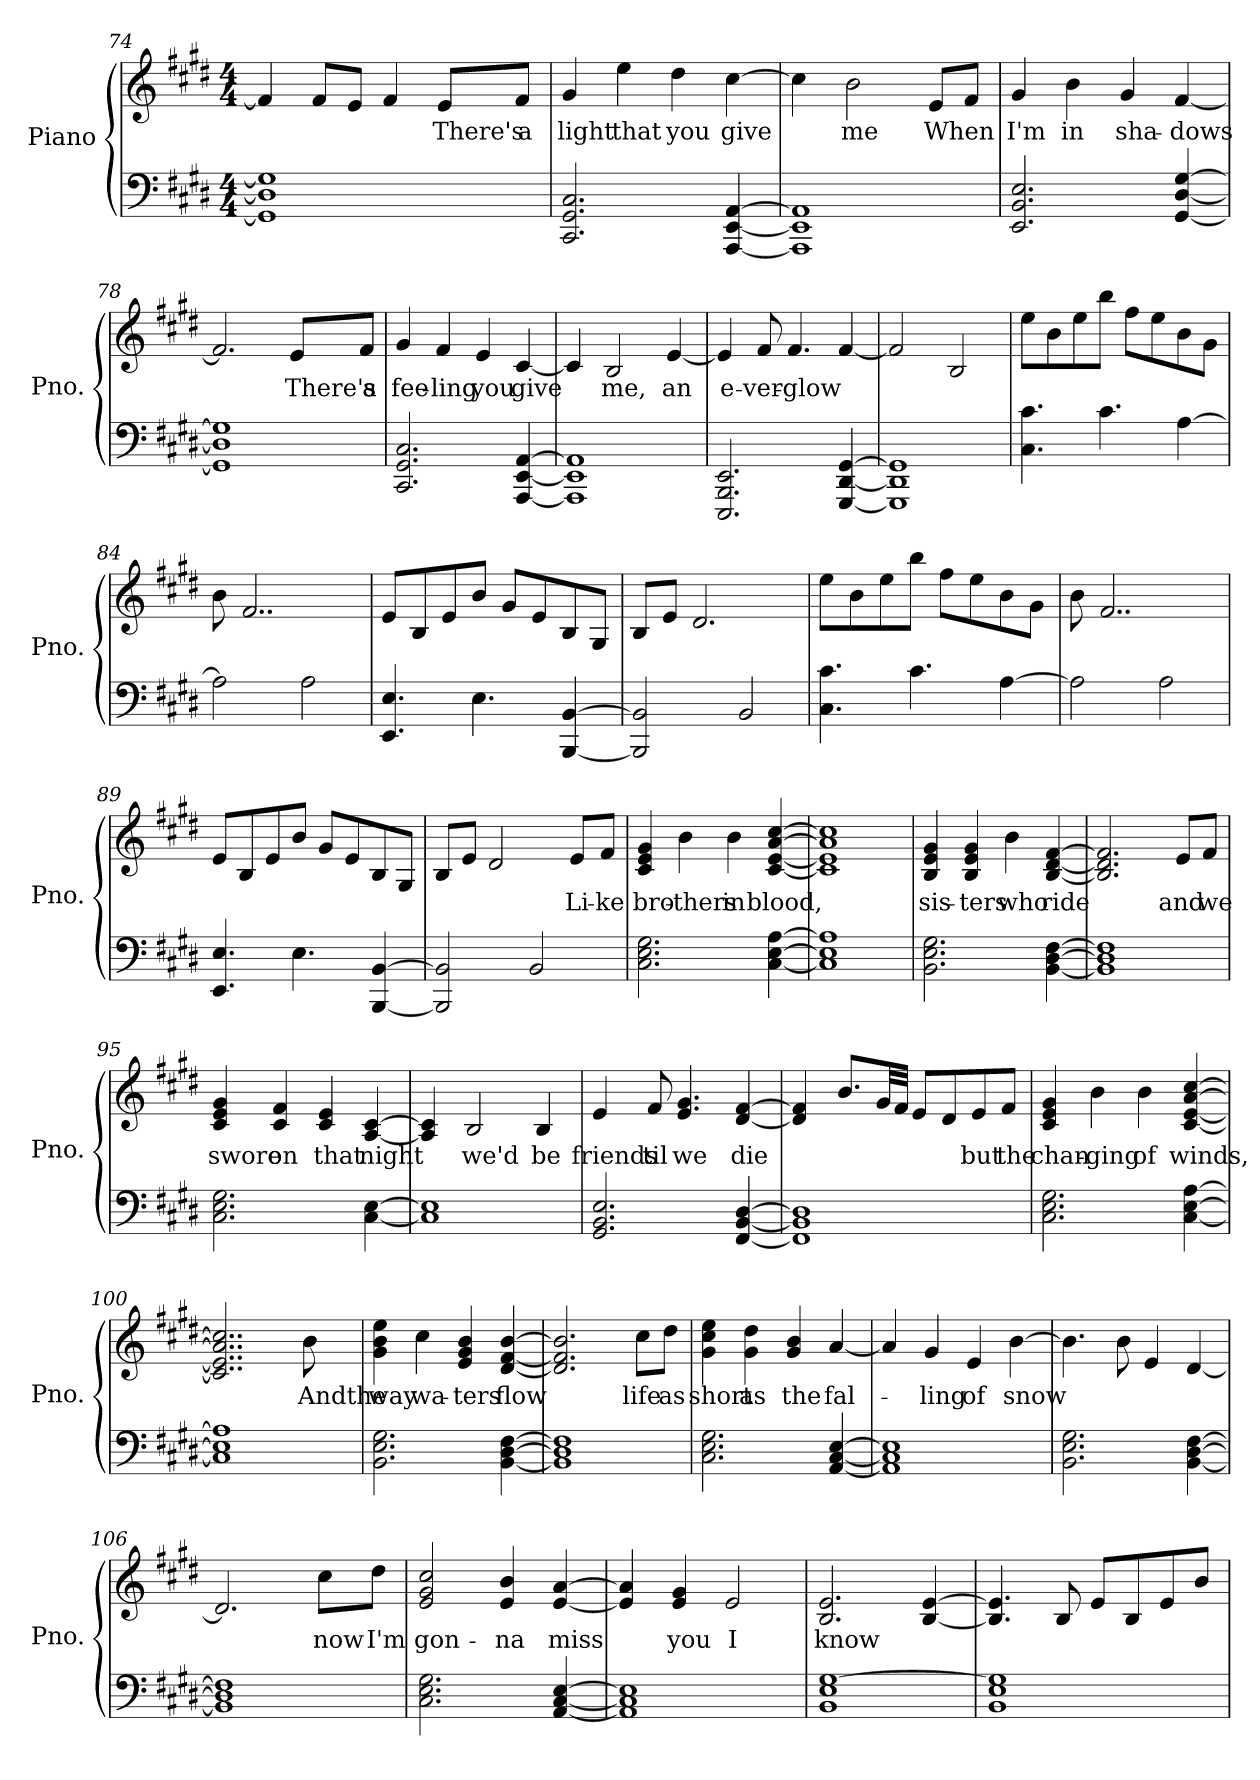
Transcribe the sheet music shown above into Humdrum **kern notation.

**kern	**kern	**text
*part1	*part1	*part1
*staff2	*staff1	*staff1
*I"Piano	*	*
*I'Pno.	*	*
*clefF4	*clefG2	*
*k[f#c#g#d#]	*k[f#c#g#d#]	*
*M4/4	*M4/4	*
=74	=74	=74
1GG#] 1D#] 1G#]	4f#/]	.
.	8f#/L	.
.	8e/J	.
.	4f#/	.
.	8e/L	There's
.	8f#/J	a
=75	=75	=75
2.CC#/ 2.GG#/ 2.C#/	4g#/	light
.	4ee\	that
.	4dd#\	you
[4AAA/ [4EE/ [4AA/	[4cc#\	give
=76	=76	=76
1AAA] 1EE] 1AA]	4cc#\]	.
.	2b\	me
.	8e/L	When
.	8f#/J	.
=77	=77	=77
2.EE/ 2.BB/ 2.E/	4g#/	I'm
.	4b\	in
.	4g#/	sha-
[4GG#/ [4D#/ [4G#/	[4f#/	-dows
=78	=78	=78
1GG#] 1D#] 1G#]	2.f#/]	.
.	8e/L	There's
.	8f#/J	a
!!LO:LB:g=z
=79	=79	=79
2.CC#/ 2.GG#/ 2.C#/	4g#/	fee-
.	4f#/	-ling
.	4e/	you
[4AAA/ [4EE/ [4AA/	[4c#/	give
=80	=80	=80
1AAA] 1EE] 1AA]	4c#/]	.
.	2B/	me,
.	[4e/	an
=81	=81	=81
2.EEE/ 2.BBB/ 2.EE/	4e/]	e-
.	8f#/	-ver-
.	4.f#/	-glow
[4GGG#/ [4DD#/ [4GG#/	[4f#/	.
=82	=82	=82
1GGG#] 1DD#] 1GG#]	2f#/]	.
.	2B/	.
=83	=83	=83
4.C#\ 4.c#\	8ee\L	.
.	8b\	.
.	8ee\	.
4.c#\	8bb\J	.
.	8ff#\L	.
.	8ee\	.
[4A\	8b\	.
.	8g#\J	.
=84	=84	=84
2A\]	8b\	.
.	2..f#/	.
2A\	.	.
=85	=85	=85
4.EE/ 4.E/	8e/L	.
.	8B/	.
.	8e/	.
4.E\	8b/J	.
.	8g#/L	.
.	8e/	.
[4BBB/ [4BB/	8B/	.
.	8G#/J	.
=86	=86	=86
2BBB/] 2BB/]	8B/L	.
.	8e/J	.
.	2.d#/	.
2BB/	.	.
!!LO:PB:g=z
=87	=87	=87
4.C#\ 4.c#\	8ee\L	.
.	8b\	.
.	8ee\	.
4.c#\	8bb\J	.
.	8ff#\L	.
.	8ee\	.
[4A\	8b\	.
.	8g#\J	.
=88	=88	=88
2A\]	8b\	.
.	2..f#/	.
2A\	.	.
=89	=89	=89
4.EE/ 4.E/	8e/L	.
.	8B/	.
.	8e/	.
4.E\	8b/J	.
.	8g#/L	.
.	8e/	.
[4BBB/ [4BB/	8B/	.
.	8G#/J	.
=90	=90	=90
2BBB/] 2BB/]	8B/L	.
.	8e/J	.
.	2d#/	.
2BB/	.	.
.	8e/L	Li-
.	8f#/J	-ke
=91	=91	=91
2.C#\ 2.E\ 2.G#\	4c#/ 4e/ 4g#/	bro-
.	4b\	-thers
.	4b\	in
[4C#\ [4E\ [4A\	[4c#/ [4e/ [4a/ [4cc#/	blood,
=92	=92	=92
1C#] 1E] 1A]	1c#] 1e] 1a] 1cc#]	.
=93	=93	=93
2.BB\ 2.E\ 2.G#\	4B/ 4e/ 4g#/	sis-
.	4B/ 4e/ 4g#/	-ters
.	4b\	who
[4BB\ [4D#\ [4F#\	[4B/ [4d#/ [4f#/	ride
!!LO:LB:g=z
=94	=94	=94
1BB] 1D#] 1F#]	2.B/] 2.d#/] 2.f#/]	.
.	8e/L	and
.	8f#/J	we
=95	=95	=95
2.C#\ 2.E\ 2.G#\	4c#/ 4e/ 4g#/	swore
.	4c#/ 4f#/	on
.	4c#/ 4e/	that
[4C#\ [4E\	[4A/ [4c#/	night
=96	=96	=96
1C#] 1E]	4A/] 4c#/]	.
.	2B/	we'd
.	4B/	be
=97	=97	=97
2.GG#/ 2.BB/ 2.E/	4e/	friends
.	8f#/	til
.	4.e/ 4.g#/	we
[4FF#/ [4BB/ [4D#/	[4d#/ [4f#/	die
=98	=98	=98
1FF#] 1BB] 1D#]	4d#/] 4f#/]	.
.	8.b/L	.
.	32g#/LL	.
.	32f#/JJJ	.
.	8e/L	.
.	8d#/	.
.	8e/	but
.	8f#/J	the
!!LO:LB:g=z
=99	=99	=99
2.C#\ 2.E\ 2.G#\	4c#/ 4e/ 4g#/	chan-
.	4b\	-ging
.	4b\	of
[4C#\ [4E\ [4A\	[4c#/ [4e/ [4a/ [4cc#/	winds,
=100	=100	=100
1C#] 1E] 1A]	2..c#/] 2..e/] 2..a/] 2..cc#/]	.
.	8b\	Andthe
=101	=101	=101
2.BB\ 2.E\ 2.G#\	4g#\ 4b\ 4ee\	way
.	4cc#\	wa-
.	4e/ 4g#/ 4b/	-ters
[4BB\ [4D#\ [4F#\	[4d#/ [4f#/ [4b/	flow
=102	=102	=102
1BB] 1D#] 1F#]	2.d#/] 2.f#/] 2.b/]	.
.	8cc#\L	life
.	8dd#\J	as
=103	=103	=103
2.C#\ 2.E\ 2.G#\	4g#\ 4cc#\ 4ee\	short
.	4g#\ 4dd#\	as
.	4g#/ 4b/	the
[4AA/ [4C#/ [4E/	[4a/	fal-
=104	=104	=104
1AA] 1C#] 1E]	4a/]	.
.	4g#/	-ling
.	4e/	of
.	[4b\	snow
!!LO:LB:g=z
=105	=105	=105
2.BB\ 2.E\ 2.G#\	4.b\]	.
.	8b\	.
.	4e/	.
[4BB\ [4D#\ [4F#\	[4d#/	.
=106	=106	=106
1BB] 1D#] 1F#]	2.d#/]	.
.	8cc#\L	now
.	8dd#\J	I'm
=107	=107	=107
2.C#\ 2.E\ 2.G#\	2e/ 2g#/ 2cc#/	gon-
.	4e/ 4b/	na
[4AA/ [4C#/ [4E/	[4e/ [4a/	miss
=108	=108	=108
1AA] 1C#] 1E]	4e/] 4a/]	.
.	4e/ 4g#/	you
.	2e/	I
=109	=109	=109
1BB 1E [1G#	2.B/ 2.e/	know
.	[4B/ [4e/	.
=110	=110	=110
1BB 1E 1G#]	4.B/] 4.e/]	.
.	8B/	.
.	8e/L	.
.	8B/	.
.	8e/	.
.	8b/J	.
=	=	=
*-	*-	*-
